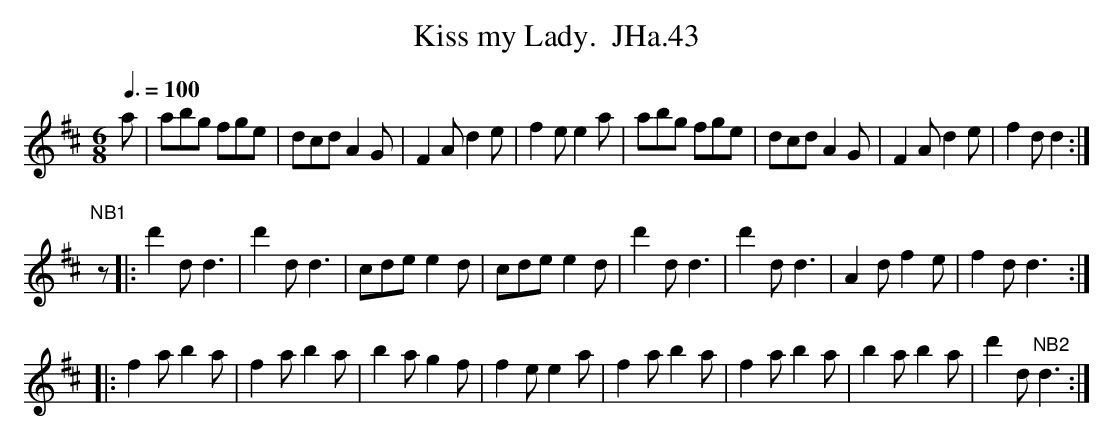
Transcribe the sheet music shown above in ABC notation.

X:1
T:Kiss my Lady.  JHa.43
Q:3/8=100
M:6/8
L:1/8
K:D
a|abg fge|dcd A2G|F2A d2e|f2e e2a|abg fge|dcd A2G |F2A d2e|f2d d2 :|
"NB1"z|:d'2d d3|d'2d d3|cde e2d|cde e2d|d'2d d3|d'2d d3|A2df2e|f2d d3 :|
|:f2a b2a|f2a b2a|b2a g2f|f2e e2a|f2a b2a|f2a b2a|b2a b2a|d'2d "NB2"d3  :|
